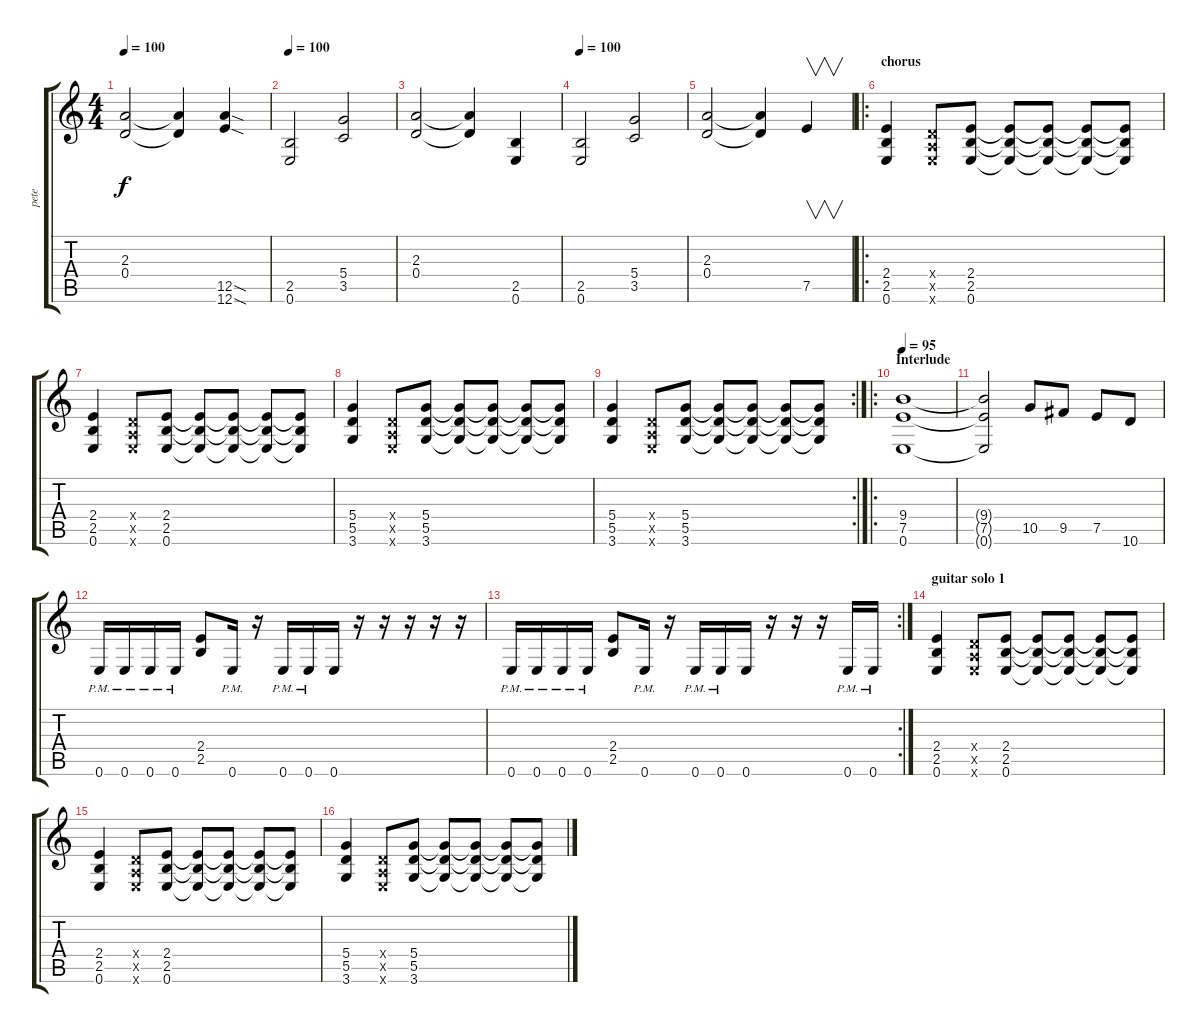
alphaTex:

\track ("pete" "pete") {instrument distortionguitar}
\staff {score tabs}
\tuning (E4 B3 G3 D3 A2 E2) {hide}
\ts (4 4)
\tempo 100
\clef g2
\ks c
(2.3 0.4).2{dy f} (2.3{t} 0.4{t}).4 (12.5{sod} 12.6{sod}).4 |
\tempo 100
(2.5 0.6).2 (5.4 3.5).2 |
(2.3 0.4).2 (2.3{t} 0.4{t}).4 (2.5 0.6).4 |
\tempo 100
(2.5 0.6).2 (5.4 3.5).2 |
(2.3 0.4).2 (2.3{t} 0.4{t}).4 7.5.4{v instrument guitarharmonics} |
\ro
\section ("" "chorus")
(2.4 2.5 0.6).4{instrument distortionguitar} (0.4{x} 0.5{x} 0.6{x}).8 (2.4 2.5 0.6).8 (2.4{t} 2.5{t} 0.6{t}).8 (2.4{t} 2.5{t} 0.6{t}).8 (2.4{t} 2.5{t} 0.6{t}).8 (2.4{t} 2.5{t} 0.6{t}).8 |
(2.4 2.5 0.6).4 (0.4{x} 0.5{x} 0.6{x}).8 (2.4 2.5 0.6).8 (2.4{t} 2.5{t} 0.6{t}).8 (2.4{t} 2.5{t} 0.6{t}).8 (2.4{t} 2.5{t} 0.6{t}).8 (2.4{t} 2.5{t} 0.6{t}).8 |
(5.4 5.5 3.6).4 (0.4{x} 0.5{x} 0.6{x}).8 (5.4 5.5 3.6).8 (5.4{t} 5.5{t} 3.6{t}).8 (5.4{t} 5.5{t} 3.6{t}).8 (5.4{t} 5.5{t} 3.6{t}).8 (5.4{t} 5.5{t} 3.6{t}).8 |
\rc 2
(5.4 5.5 3.6).4 (0.4{x} 0.5{x} 0.6{x}).8 (5.4 5.5 3.6).8 (5.4{t} 5.5{t} 3.6{t}).8 (5.4{t} 5.5{t} 3.6{t}).8 (5.4{t} 5.5{t} 3.6{t}).8 (5.4{t} 5.5{t} 3.6{t}).8 |
\ro
\section ("" "Interlude")
\tempo 95
(9.4 7.5 0.6).1 |
(9.4{t} 7.5{t} 0.6{t}).2 10.5.8 9.5.8 7.5.8 10.6.8 |
0.6{pm}.16 0.6{pm}.16 0.6{pm}.16 0.6{pm}.16 (2.4 2.5).8 0.6{pm}.16 r.16 0.6{pm}.16 0.6{pm}.16 0.6.16 r.16 r.16 r.16 r.16 r.16 |
\rc 2
0.6{pm}.16 0.6{pm}.16 0.6{pm}.16 0.6{pm}.16 (2.4 2.5).8 0.6{pm}.16 r.16 0.6{pm}.16 0.6{pm}.16 0.6.16 r.16 r.16 r.16 0.6{pm}.16 0.6{pm}.16 |
\section ("" "guitar solo 1")
(2.4 2.5 0.6).4{instrument distortionguitar} (0.4{x} 0.5{x} 0.6{x}).8 (2.4 2.5 0.6).8 (2.4{t} 2.5{t} 0.6{t}).8 (2.4{t} 2.5{t} 0.6{t}).8 (2.4{t} 2.5{t} 0.6{t}).8 (2.4{t} 2.5{t} 0.6{t}).8 |
(2.4 2.5 0.6).4 (0.4{x} 0.5{x} 0.6{x}).8 (2.4 2.5 0.6).8 (2.4{t} 2.5{t} 0.6{t}).8 (2.4{t} 2.5{t} 0.6{t}).8 (2.4{t} 2.5{t} 0.6{t}).8 (2.4{t} 2.5{t} 0.6{t}).8 |
(5.4 5.5 3.6).4 (0.4{x} 0.5{x} 0.6{x}).8 (5.4 5.5 3.6).8 (5.4{t} 5.5{t} 3.6{t}).8 (5.4{t} 5.5{t} 3.6{t}).8 (5.4{t} 5.5{t} 3.6{t}).8 (5.4{t} 5.5{t} 3.6{t}).8
